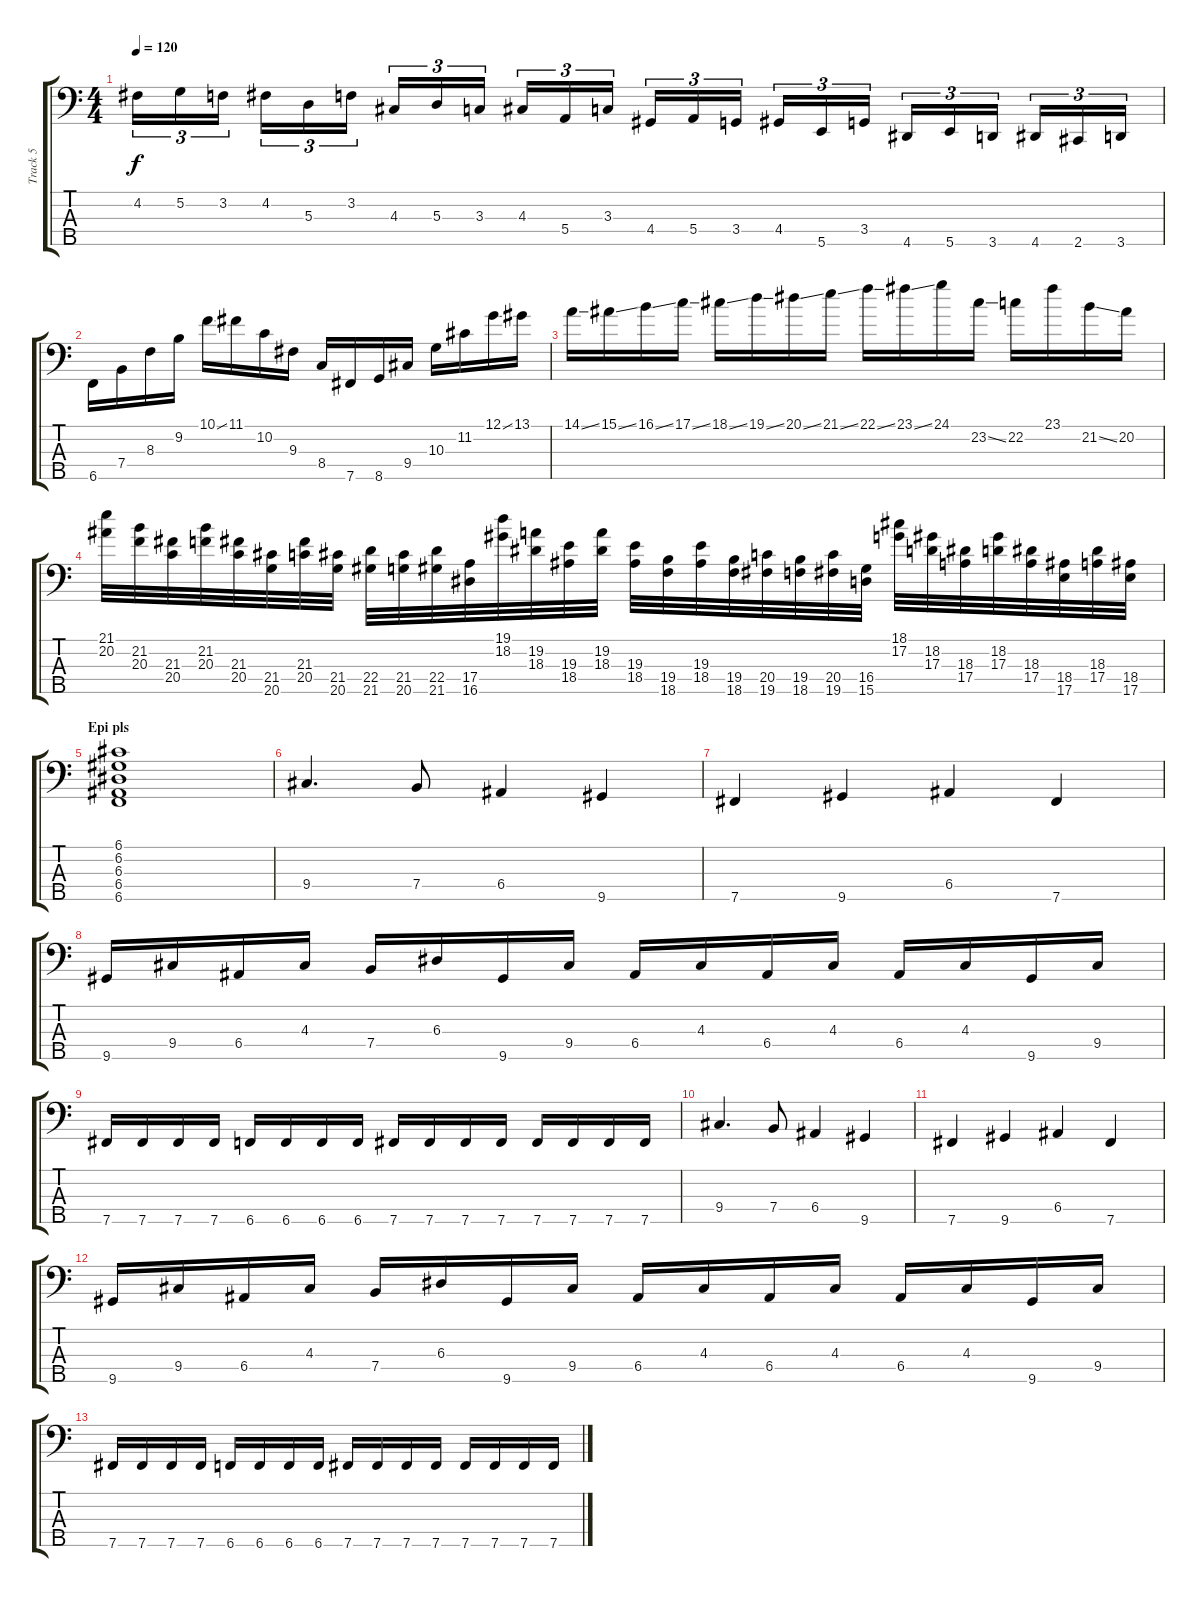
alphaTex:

\track ("Track 5" "Track 5") {instrument electricbasspick}
\staff {score tabs}
\tuning (G2 D2 A1 E1 B0) {hide}
\ts (4 4)
\tempo 120
\clef f4
\ks c
4.2.16{tu (3 2) dy f} 5.2.16{tu (3 2)} 3.2.16{tu (3 2)} 4.2.16{tu (3 2)} 5.3.16{tu (3 2)} 3.2.16{tu (3 2)} 4.3.16{tu (3 2)} 5.3.16{tu (3 2)} 3.3.16{tu (3 2)} 4.3.16{tu (3 2)} 5.4.16{tu (3 2)} 3.3.16{tu (3 2)} 4.4.16{tu (3 2)} 5.4.16{tu (3 2)} 3.4.16{tu (3 2)} 4.4.16{tu (3 2)} 5.5.16{tu (3 2)} 3.4.16{tu (3 2)} 4.5.16{tu (3 2)} 5.5.16{tu (3 2)} 3.5.16{tu (3 2)} 4.5.16{tu (3 2)} 2.5.16{tu (3 2)} 3.5.16{tu (3 2)} |
6.5.16 7.4.16 8.3.16 9.2.16 10.1{ss}.16 11.1.16 10.2.16 9.3.16 8.4.16 7.5.16 8.5.16 9.4.16 10.3.16 11.2.16 12.1{ss}.16 13.1.16 |
14.1{ss}.16 15.1{ss}.16 16.1{ss}.16 17.1{ss}.16 18.1{ss}.16 19.1{ss}.16 20.1{ss}.16 21.1{ss}.16 22.1{ss}.16 23.1{ss}.16 24.1.16 23.2{ss}.16 22.2.16 23.1.16 21.2{ss}.16 20.2.16 |
(21.1 20.2).32 (21.2 20.3).32 (21.3 20.4).32 (21.2 20.3).32 (21.3 20.4).32 (21.4 20.5).32 (21.3 20.4).32 (21.4 20.5).32 (22.4 21.5).32 (21.4 20.5).32 (22.4 21.5).32 (17.4 16.5).32 (19.1 18.2).32 (19.2 18.3).32 (19.3 18.4).32 (19.2 18.3).32 (19.3 18.4).32 (19.4 18.5).32 (19.3 18.4).32 (19.4 18.5).32 (20.4 19.5).32 (19.4 18.5).32 (20.4 19.5).32 (16.4 15.5).32 (18.1 17.2).32 (18.2 17.3).32 (18.3 17.4).32 (18.2 17.3).32 (18.3 17.4).32 (18.4 17.5).32 (18.3 17.4).32 (18.4 17.5).32 |
\section ("" "Epi pls")
(6.1 6.2 6.3 6.4 6.5).1 |
9.4.4{d} 7.4.8 6.4.4 9.5.4 |
7.5.4 9.5.4 6.4.4 7.5.4 |
9.5.16 9.4.16 6.4.16 4.3.16 7.4.16 6.3.16 9.5.16 9.4.16 6.4.16 4.3.16 6.4.16 4.3.16 6.4.16 4.3.16 9.5.16 9.4.16 |
7.5.16 7.5.16 7.5.16 7.5.16 6.5.16 6.5.16 6.5.16 6.5.16 7.5.16 7.5.16 7.5.16 7.5.16 7.5.16 7.5.16 7.5.16 7.5.16 |
9.4.4{d} 7.4.8 6.4.4 9.5.4 |
7.5.4 9.5.4 6.4.4 7.5.4 |
9.5.16 9.4.16 6.4.16 4.3.16 7.4.16 6.3.16 9.5.16 9.4.16 6.4.16 4.3.16 6.4.16 4.3.16 6.4.16 4.3.16 9.5.16 9.4.16 |
7.5.16 7.5.16 7.5.16 7.5.16 6.5.16 6.5.16 6.5.16 6.5.16 7.5.16 7.5.16 7.5.16 7.5.16 7.5.16 7.5.16 7.5.16 7.5.16
